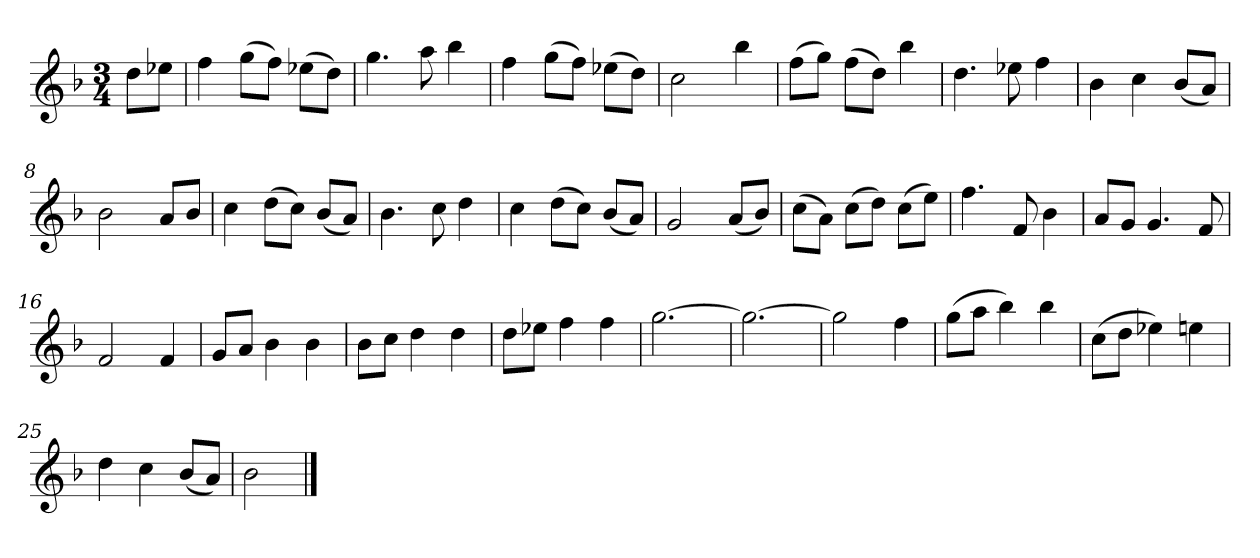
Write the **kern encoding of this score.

**kern
*part1
*staff1
*k[b-]
*M3/4
*MM120
=
8ddL
8ee-XJ
=1
4ff
(8ggL
8ffJ)
(8ee-XL
8ddJ)
=2
4.gg
8aa
4bb-
=3
4ff
(8ggL
8ffJ)
(8ee-XL
8ddJ)
=4
2cc
4bb-
=5
(8ffL
8ggJ)
(8ffL
8ddJ)
4bb-
=6
4.dd
8ee-X
4ff
=7
4b-
4cc
(8b-L
8aJ)
=8
2b-
8aL
8b-J
=9
4cc
(8ddL
8ccJ)
(8b-L
8aJ)
=10
4.b-
8cc
4dd
=11
4cc
(8ddL
8ccJ)
(8b-L
8aJ)
=12
2g
(8aL
8b-J)
=13
(8ccL
8aJ)
(8ccL
8ddJ)
(8ccL
8eeJ)
=14
4.ff
8f
4b-
=15
8aL
8gJ
4.g
8f
=16
2f
4f
=17
8gL
8aJ
4b-
4b-
=18
8b-L
8ccJ
4dd
4dd
=19
8ddL
8ee-XJ
4ff
4ff
=20
[2.gg
=21
2.gg_
=22
2gg]
4ff
=23
(8ggL
8aaJ
4bb-)
4bb-
=24
(8ccL
8ddJ
4ee-X)
4een
=25
4dd
4cc
(8b-L
8aJ)
=26
2b-
==
*-
